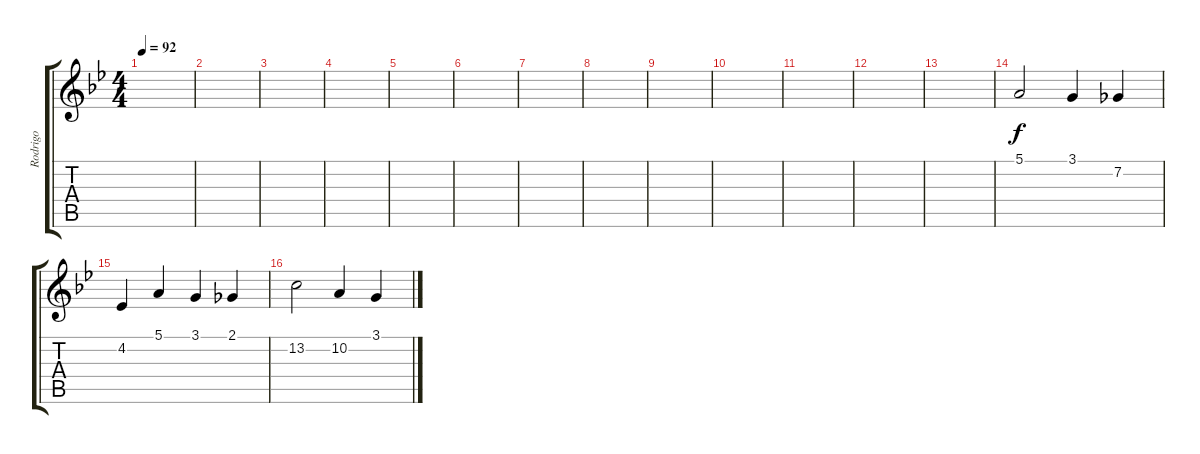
\track ("Rodrigo" "Rodrigo") {instrument synthvoice}
\staff {score tabs}
\tuning (E4 B3 G3 D3 A2 E2) {hide}
\ts (4 4)
\tempo 92
\clef g2
\ks gminor
|
|
|
|
|
|
|
|
|
|
|
|
|
5.1.2 3.1.4 7.2.4 |
4.2.4 5.1.4 3.1.4 2.1.4 |
13.2.2 10.2.4 3.1.4
